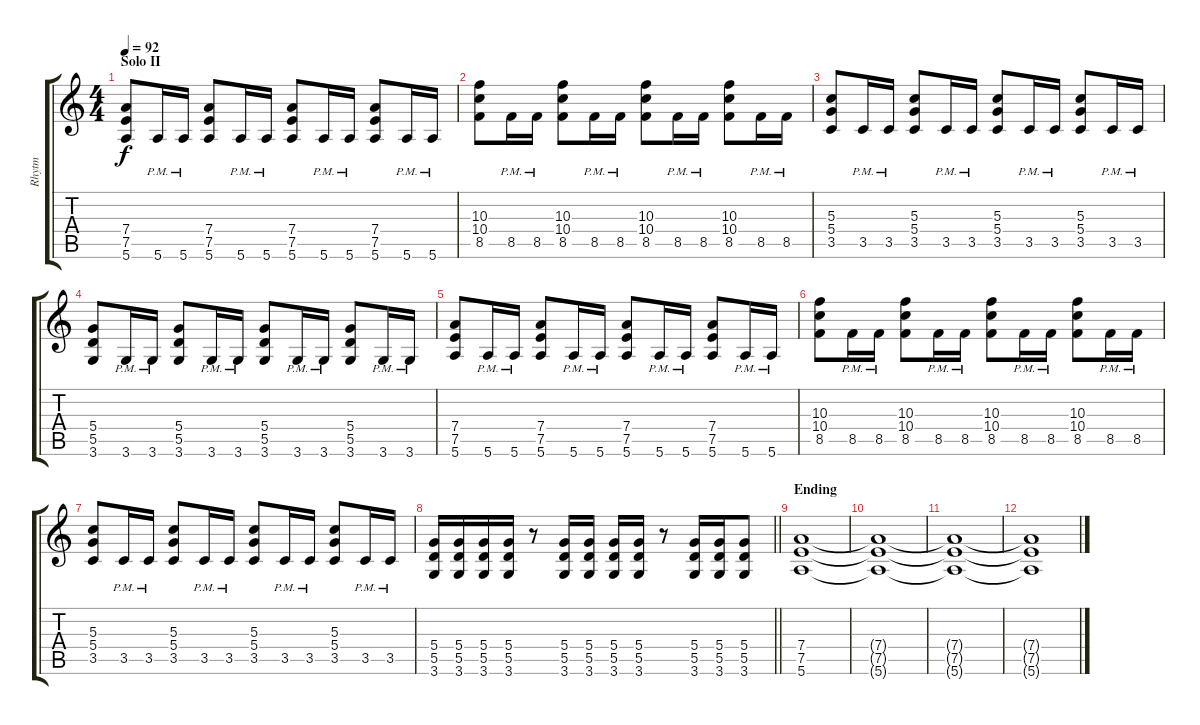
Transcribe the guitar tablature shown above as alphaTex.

\track ("Rhytm" "Rhytm") {instrument electricguitarclean}
\staff {score tabs}
\tuning (E4 B3 G3 D3 A2 E2) {hide}
\ts (4 4)
\section ("" "Solo II")
\tempo 92
\clef g2
\ks c
(7.4 7.5 5.6).8{dy f} 5.6{pm}.16 5.6{pm}.16 (7.4 7.5 5.6).8 5.6{pm}.16 5.6{pm}.16 (7.4 7.5 5.6).8 5.6{pm}.16 5.6{pm}.16 (7.4 7.5 5.6).8 5.6{pm}.16 5.6{pm}.16 |
(10.3 10.4 8.5).8 8.5{pm}.16 8.5{pm}.16 (10.3 10.4 8.5).8 8.5{pm}.16 8.5{pm}.16 (10.3 10.4 8.5).8 8.5{pm}.16 8.5{pm}.16 (10.3 10.4 8.5).8 8.5{pm}.16 8.5{pm}.16 |
(5.3 5.4 3.5).8 3.5{pm}.16 3.5{pm}.16 (5.3 5.4 3.5).8 3.5{pm}.16 3.5{pm}.16 (5.3 5.4 3.5).8 3.5{pm}.16 3.5{pm}.16 (5.3 5.4 3.5).8 3.5{pm}.16 3.5{pm}.16 |
(5.4 5.5 3.6).8 3.6{pm}.16 3.6{pm}.16 (5.4 5.5 3.6).8 3.6{pm}.16 3.6{pm}.16 (5.4 5.5 3.6).8 3.6{pm}.16 3.6{pm}.16 (5.4 5.5 3.6).8 3.6{pm}.16 3.6{pm}.16 |
(7.4 7.5 5.6).8 5.6{pm}.16 5.6{pm}.16 (7.4 7.5 5.6).8 5.6{pm}.16 5.6{pm}.16 (7.4 7.5 5.6).8 5.6{pm}.16 5.6{pm}.16 (7.4 7.5 5.6).8 5.6{pm}.16 5.6{pm}.16 |
(10.3 10.4 8.5).8 8.5{pm}.16 8.5{pm}.16 (10.3 10.4 8.5).8 8.5{pm}.16 8.5{pm}.16 (10.3 10.4 8.5).8 8.5{pm}.16 8.5{pm}.16 (10.3 10.4 8.5).8 8.5{pm}.16 8.5{pm}.16 |
(5.3 5.4 3.5).8 3.5{pm}.16 3.5{pm}.16 (5.3 5.4 3.5).8 3.5{pm}.16 3.5{pm}.16 (5.3 5.4 3.5).8 3.5{pm}.16 3.5{pm}.16 (5.3 5.4 3.5).8 3.5{pm}.16 3.5{pm}.16 |
\barLineRight lightlight
(5.4 5.5 3.6).16 (5.4 5.5 3.6).16 (5.4 5.5 3.6).16 (5.4 5.5 3.6).16 r.8 (5.4 5.5 3.6).16 (5.4 5.5 3.6).16 (5.4 5.5 3.6).16 (5.4 5.5 3.6).16 r.8 (5.4 5.5 3.6).16 (5.4 5.5 3.6).16 (5.4 5.5 3.6).8 |
\section ("" "Ending")
(7.4 7.5 5.6).1{volume 0} |
(7.4{t} 7.5{t} 5.6{t}).1 |
(7.4{t} 7.5{t} 5.6{t}).1 |
(7.4{t} 7.5{t} 5.6{t}).1
